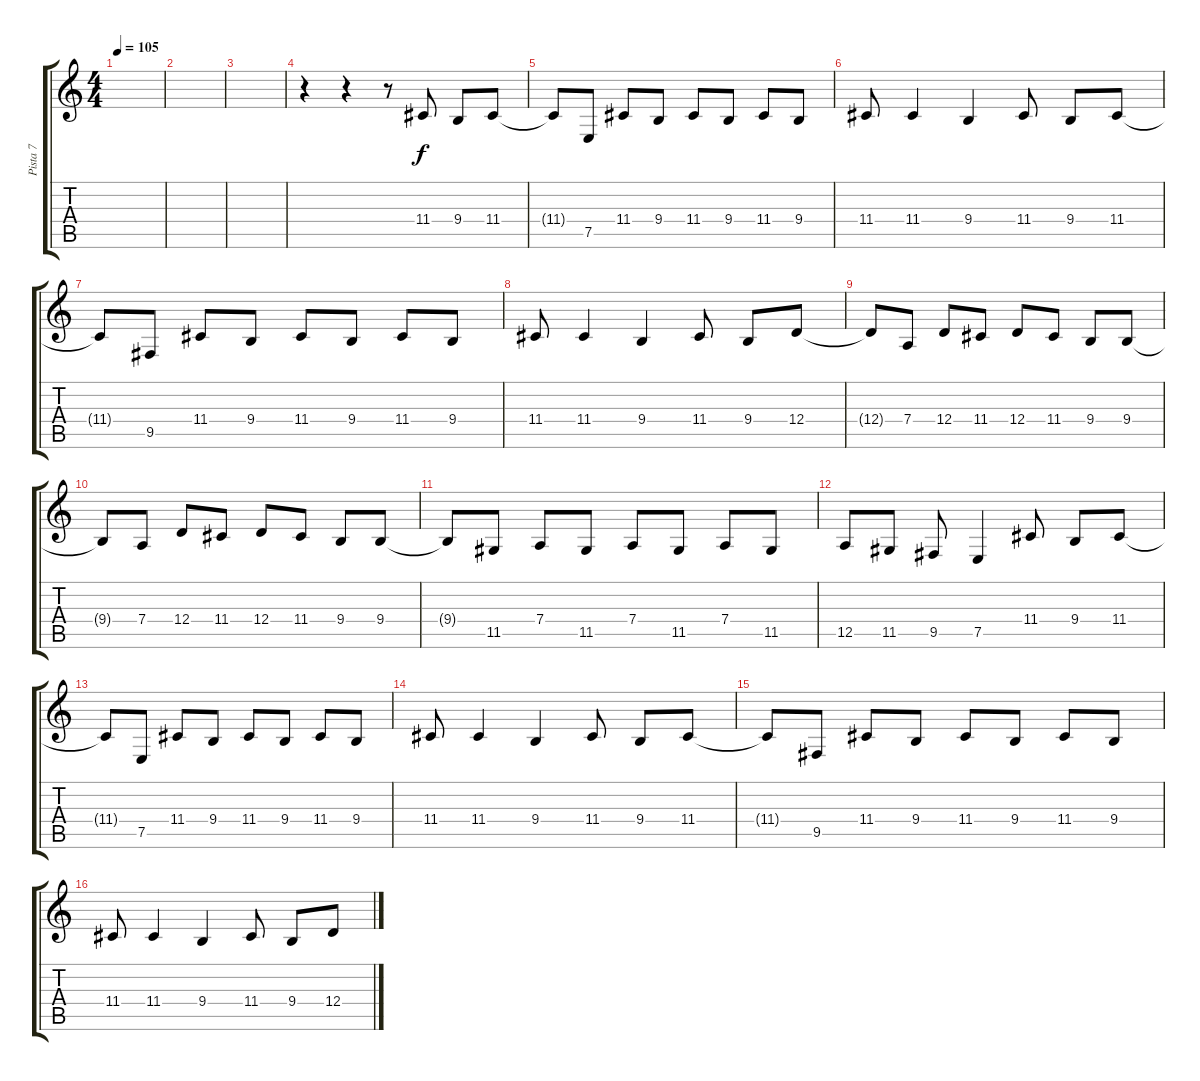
\track ("Pista 7" "Pista 7") {instrument violin}
\staff {score tabs}
\tuning (E4 B3 G3 D3 A2 E2) {hide}
\ts (4 4)
\tempo 105
\clef g2
\ks c
|
|
|
r.4{volume 16} r.4 r.8 11.4.8 9.4.8 11.4.8 |
11.4{t}.8 7.5.8 11.4.8 9.4.8 11.4.8 9.4.8 11.4.8 9.4.8 |
11.4.8 11.4.4 9.4.4 11.4.8 9.4.8 11.4.8 |
11.4{t}.8 9.5.8 11.4.8 9.4.8 11.4.8 9.4.8 11.4.8 9.4.8 |
11.4.8 11.4.4 9.4.4 11.4.8 9.4.8 12.4.8 |
12.4{t}.8 7.4.8 12.4.8 11.4.8 12.4.8 11.4.8 9.4.8 9.4.8 |
9.4{t}.8 7.4.8 12.4.8 11.4.8 12.4.8 11.4.8 9.4.8 9.4.8 |
9.4{t}.8 11.5.8 7.4.8 11.5.8 7.4.8 11.5.8 7.4.8 11.5.8 |
12.5.8 11.5.8 9.5.8 7.5.4 11.4.8 9.4.8 11.4.8 |
11.4{t}.8 7.5.8 11.4.8 9.4.8 11.4.8 9.4.8 11.4.8 9.4.8 |
11.4.8 11.4.4 9.4.4 11.4.8 9.4.8 11.4.8 |
11.4{t}.8 9.5.8 11.4.8 9.4.8 11.4.8 9.4.8 11.4.8 9.4.8 |
11.4.8 11.4.4 9.4.4 11.4.8 9.4.8 12.4.8
